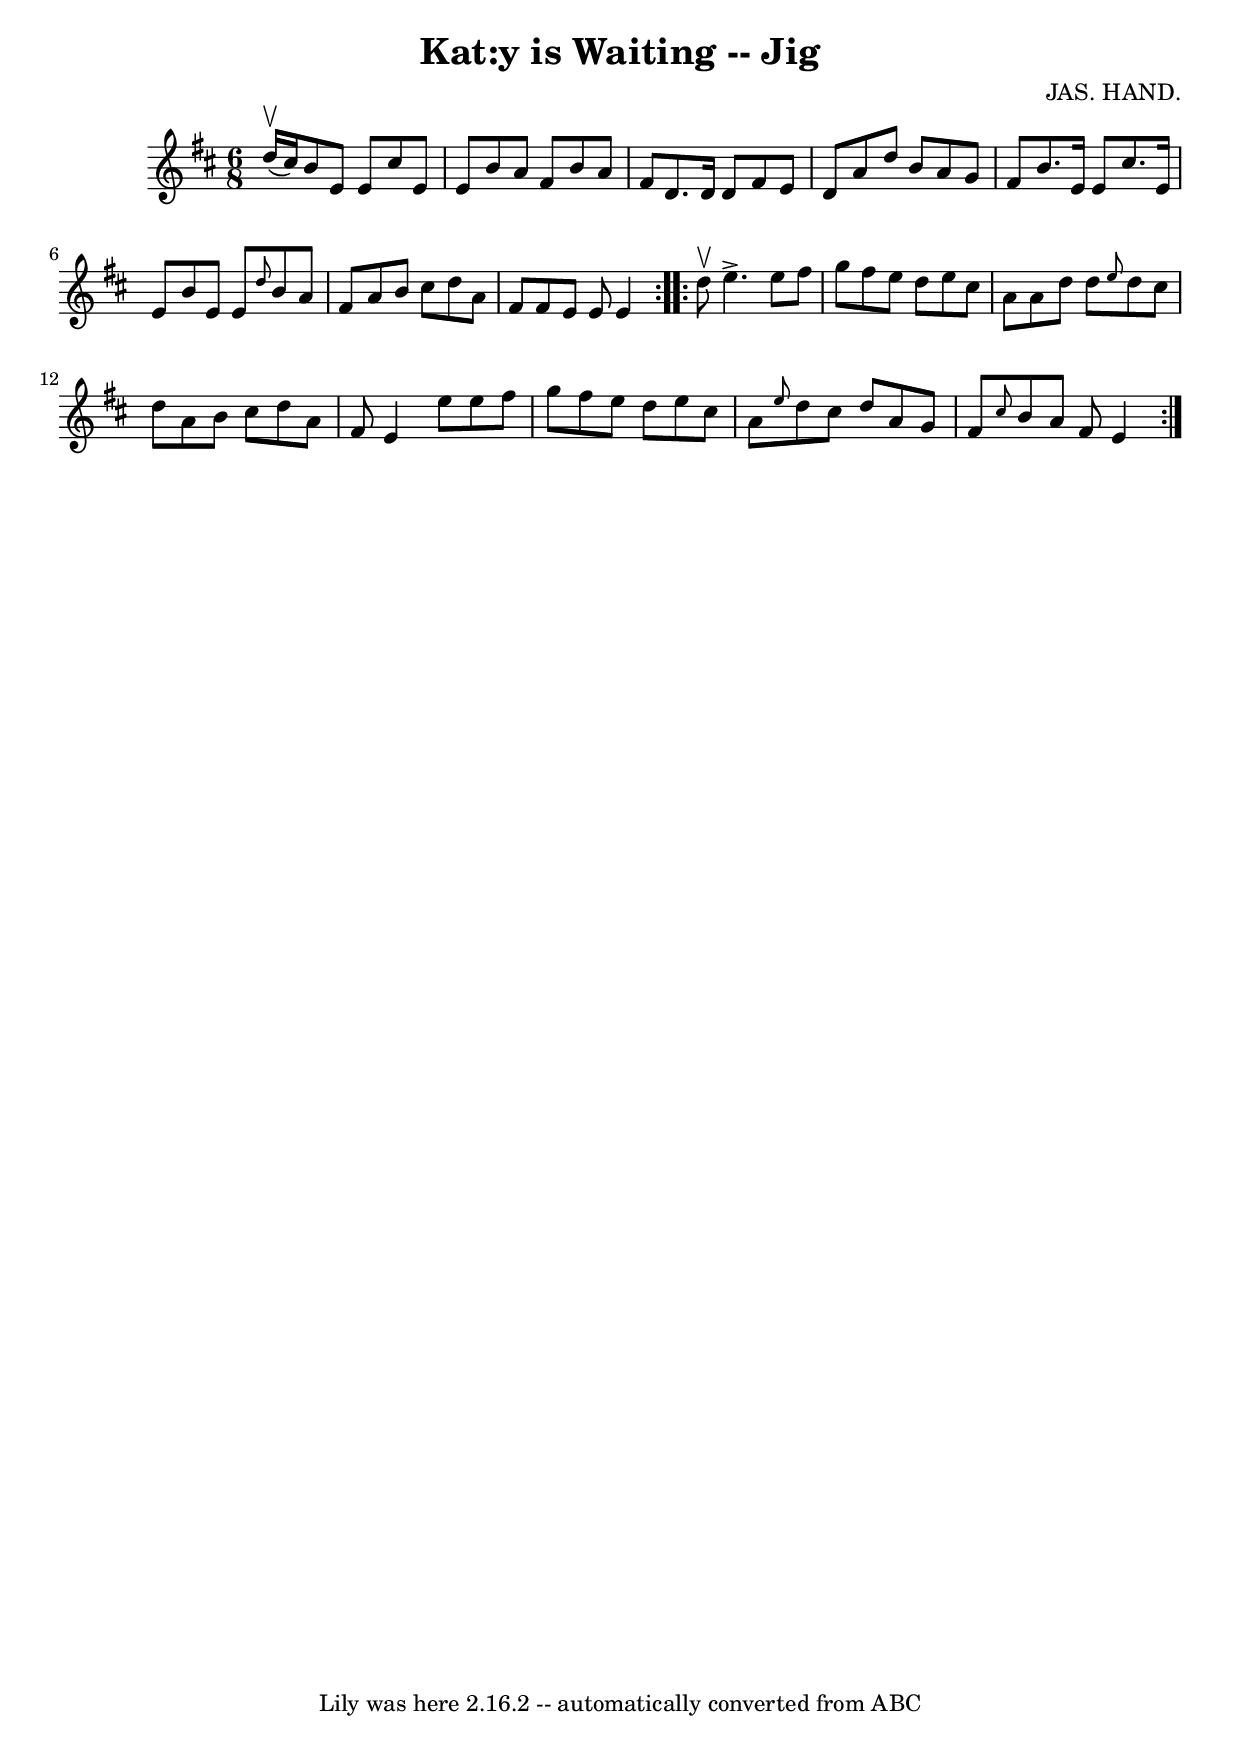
\version "2.16.2"
\include "Mammoth.ily"
\header {
  %% book = "Ryan's Mammoth Collection"
  composer = "JAS. HAND."
  crossRefNumber = "1"
  footnotes = "\\\\83 421"
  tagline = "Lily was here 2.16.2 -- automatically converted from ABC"
  title = "Kat:y is Waiting -- Jig"

}
voicedefault =  {



  \repeat volta 2 {

    \time 6/8 
    \key e \dorian
    d''16^\upbow(cis''16) |
    b'8 e'8 
    e'8 cis''8 e'8 e'8    |
    b'8 a'8 fis'8 b'8 a'8  
    fis'8    |
    d'8. d'16 d'8 fis'8 e'8 d'8    |
    
    a'8 d''8 b'8 a'8 g'8 fis'8    |
    b'8. e'16 e'8   
    cis''8. e'16 e'8    |
    b'8 e'8 e'8  \grace { d''8  
			}   
    b'8 a'8 fis'8    |
    a'8 b'8 cis''8 d''8 a'8 fis'8  
    |
    fis'8 e'8 e'8 e'4    
  }     
  \repeat volta 2 {
    d''8 
    ^\upbow |
    e''4.^\accent e''8 fis''8 g''8    |
    
    fis''8 e''8 d''8 e''8 cis''8 a'8    |
    a'8 d''8    
    d''8  \grace { e''8  
		 } d''8 cis''8 d''8    |
    a'8 b'8    
    cis''8 d''8 a'8 fis'8    |
    e'4 e''8 e''8 fis''8    
    g''8    |
    fis''8 e''8 d''8 e''8 cis''8 a'8    |
    
    \grace { e''8  
	   } d''8 cis''8 d''8 a'8 g'8 fis'8    |
    
    \grace { cis''8  
	   } b'8 a'8 fis'8 e'4    
  }   

}

\score{
  <<

    \context Staff="default"
    {
      \voicedefault 
      
    }

  >>
  \layout {
    
  }
  \midi {
  }

}
